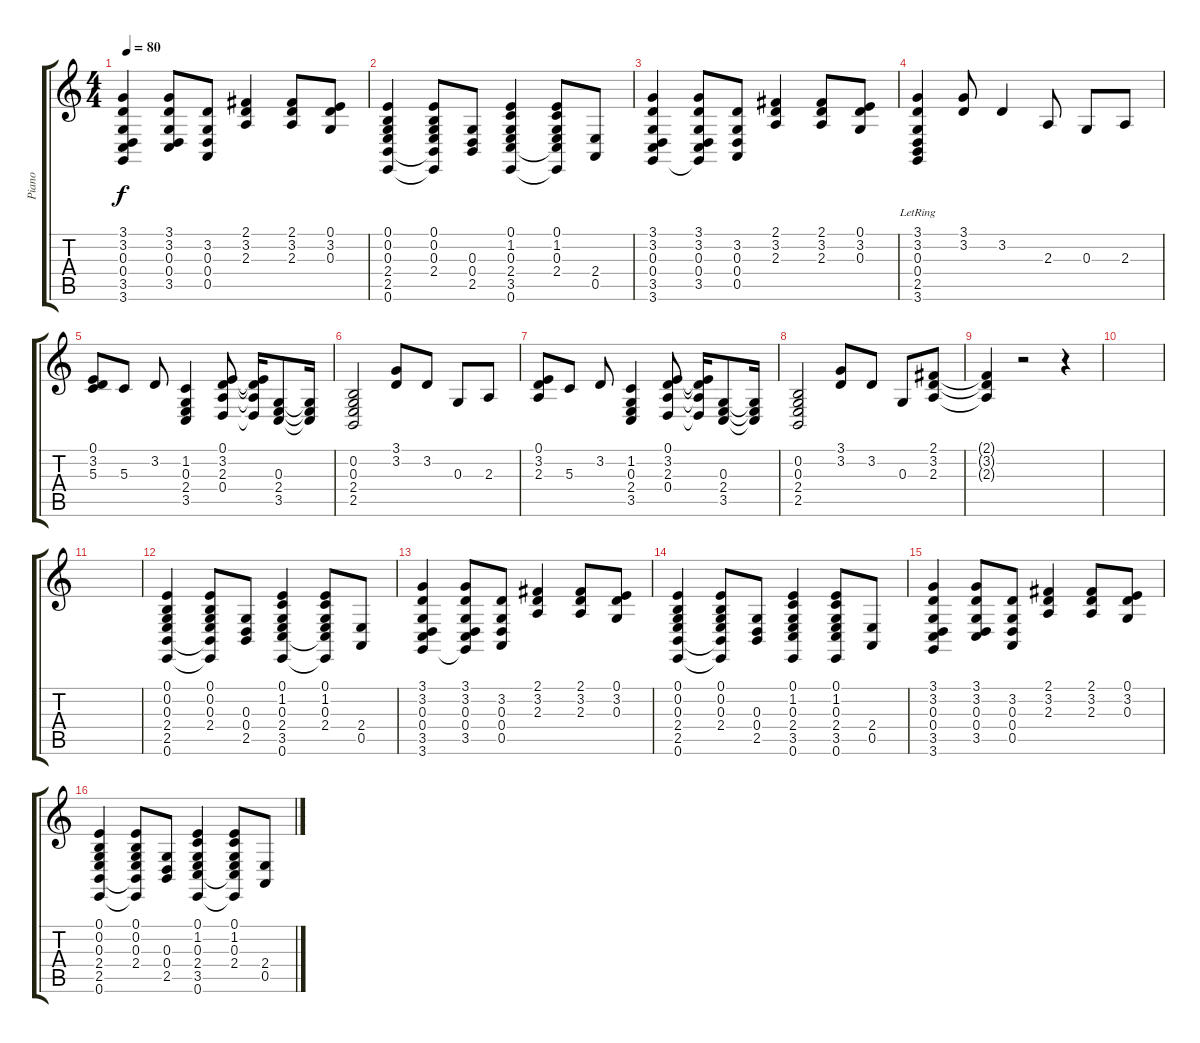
\track ("Piano" "Piano") {instrument acousticgrandpiano}
\staff {score tabs}
\tuning (E4 B3 G3 D3 A2 E2) {hide}
\ts (4 4)
\tempo 80
\clef g2
\ks c
(3.1 3.2 0.3 0.4 3.5 3.6).4{dy f} (3.1 3.2 0.3 0.4 3.5).8 (3.2 0.3 0.4 0.5).8 (2.1 3.2 2.3).4 (2.1 3.2 2.3).8 (0.1 3.2 0.3).8 |
(0.1 0.2 0.3 2.4 2.5 0.6).4 (0.1 0.2 0.3 2.4 2.5{t} 0.6{t}).8 (0.3 0.4 2.5).8 (0.1 1.2 0.3 2.4 3.5 0.6).4 (0.1 1.2 0.3 2.4 3.5{t} 0.6{t}).8 (2.4 0.5).8 |
(3.1 3.2 0.3 0.4 3.5 3.6).4 (3.1 3.2 0.3 0.4 3.5 3.6{t}).8 (3.2 0.3 0.4 0.5).8 (2.1 3.2 2.3).4 (2.1 3.2 2.3).8 (0.1 3.2 0.3).8 |
(3.1 3.2 0.3 0.4{lr} 2.5{lr} 3.6{lr}).4 (3.1 3.2).8 3.2.4 2.3.8 0.3.8 2.3.8 |
(0.1 3.2 5.3).8 5.3.8 3.2.8 (1.2 0.3 2.4 3.5).4 (0.1 3.2 2.3 0.4).8 (0.1{t} 3.2{t} 2.3{t} 0.4{t}).16 (0.3 2.4 3.5).8 (0.3{t} 2.4{t} 3.5{t}).16 |
(0.2 0.3 2.4 2.5).2 (3.1 3.2).8 3.2.8 0.3.8 2.3.8 |
(0.1 3.2 2.3).8 5.3.8 3.2.8 (1.2 0.3 2.4 3.5).4 (0.1 3.2 2.3 0.4).8 (0.1{t} 3.2{t} 2.3{t} 0.4{t}).16 (0.3 2.4 3.5).8 (0.3{t} 2.4{t} 3.5{t}).16 |
(0.2 0.3 2.4 2.5).2 (3.1 3.2).8 3.2.8 0.3.8 (2.1 3.2 2.3).8 |
(2.1{t} 3.2{t} 2.3{t}).4 r.2 r.4 |
|
|
(0.1 0.2 0.3 2.4 2.5 0.6).4 (0.1 0.2 0.3 2.4 2.5{t} 0.6{t}).8 (0.3 0.4 2.5).8 (0.1 1.2 0.3 2.4 3.5 0.6).4 (0.1 1.2 0.3 2.4 3.5{t} 0.6{t}).8 (2.4 0.5).8 |
(3.1 3.2 0.3 0.4 3.5 3.6).4 (3.1 3.2 0.3 0.4 3.5 3.6{t}).8 (3.2 0.3 0.4 0.5).8 (2.1 3.2 2.3).4 (2.1 3.2 2.3).8 (0.1 3.2 0.3).8 |
(0.1 0.2 0.3 2.4 2.5 0.6).4 (0.1 0.2 0.3 2.4 2.5{t} 0.6{t}).8 (0.3 0.4 2.5).8 (0.1 1.2 0.3 2.4 3.5 0.6).4 (0.1 1.2 0.3 2.4 3.5 0.6).8 (2.4 0.5).8 |
(3.1 3.2 0.3 0.4 3.5 3.6).4 (3.1 3.2 0.3 0.4 3.5).8 (3.2 0.3 0.4 0.5).8 (2.1 3.2 2.3).4 (2.1 3.2 2.3).8 (0.1 3.2 0.3).8 |
(0.1 0.2 0.3 2.4 2.5 0.6).4 (0.1 0.2 0.3 2.4 2.5{t} 0.6{t}).8 (0.3 0.4 2.5).8 (0.1 1.2 0.3 2.4 3.5 0.6).4 (0.1 1.2 0.3 2.4 3.5{t} 0.6{t}).8 (2.4 0.5).8
